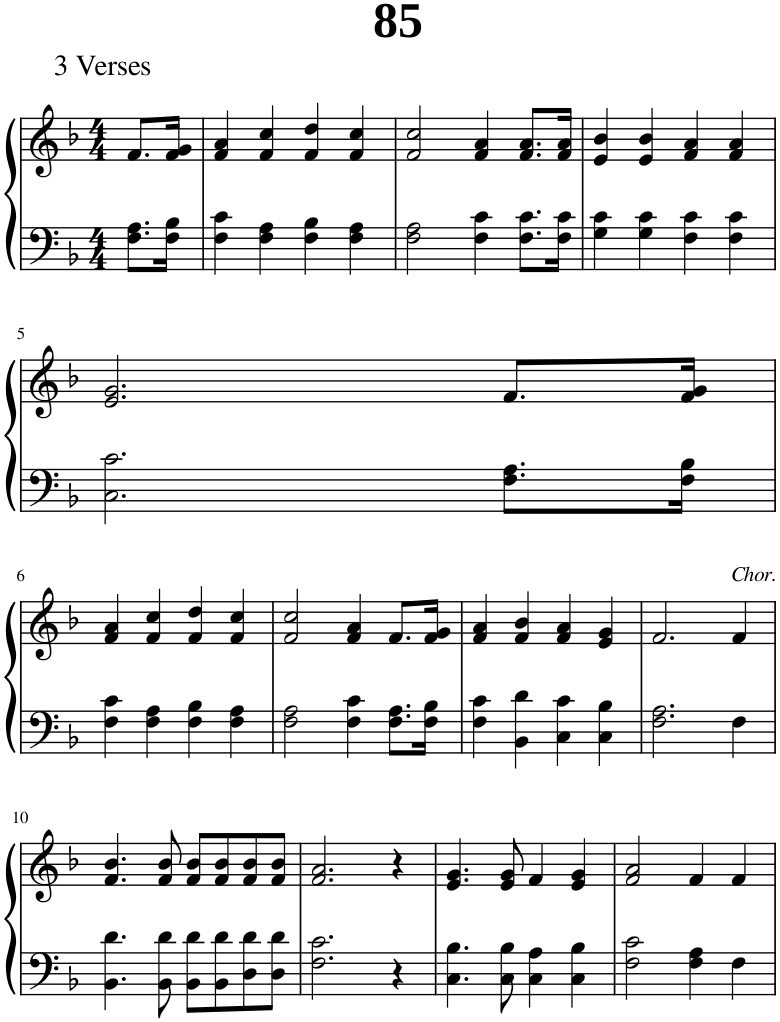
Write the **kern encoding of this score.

**kern	**kern
*part1	*part1
*staff2	*staff1
*I"Piano	*
*I'Pno.	*
*clefF4	*clefG2
*k[b-]	*k[b-]
*M4/4	*M4/4
=1	=1
8.F\ 8.A\L	8.f/L
16F\ 16B-\Jk	16f/ 16g/Jk
=2	=2
4F\ 4c\	4f/ 4a/
4F\ 4A\	4f/ 4cc/
4F\ 4B-\	4f/ 4dd/
4F\ 4A\	4f/ 4cc/
=3	=3
2F\ 2A\	2f/ 2cc/
4F\ 4c\	4f/ 4a/
8.F\ 8.c\L	8.f/ 8.a/L
16F\ 16c\Jk	16f/ 16a/Jk
=4	=4
4G\ 4c\	4e/ 4b-/
4G\ 4c\	4e/ 4b-/
4F\ 4c\	4f/ 4a/
4F\ 4c\	4f/ 4a/
!!LO:LB:g=z
=5	=5
2.C\ 2.c\	2.e/ 2.g/
8.F\ 8.A\L	8.f/L
16F\ 16B-\Jk	16f/ 16g/Jk
!!LO:LB:g=z
=6	=6
4F\ 4c\	4f/ 4a/
4F\ 4A\	4f/ 4cc/
4F\ 4B-\	4f/ 4dd/
4F\ 4A\	4f/ 4cc/
=7	=7
2F\ 2A\	2f/ 2cc/
4F\ 4c\	4f/ 4a/
8.F\ 8.A\L	8.f/L
16F\ 16B-\Jk	16f/ 16g/Jk
=8	=8
4F\ 4c\	4f/ 4a/
4BB-\ 4d\	4f/ 4b-/
4C\ 4c\	4f/ 4a/
4C\ 4B-\	4e/ 4g/
=9	=9
2.F\ 2.A\	2.f/
!	!LO:TX:a:i:t=Chor.
4F\	4f/
!!LO:LB:g=z
=10	=10
4.BB-\ 4.d\	4.f/ 4.b-/
8BB-\ 8d\	8f/ 8b-/
8BB-\ 8d\L	8f/ 8b-/L
8BB-\ 8d\	8f/ 8b-/
8D\ 8d\	8f/ 8b-/
8D\ 8d\J	8f/ 8b-/J
=11	=11
2.F\ 2.c\	2.f/ 2.a/
4r	4r
=12	=12
4.C\ 4.B-\	4.e/ 4.g/
8C\ 8B-\	8e/ 8g/
4C\ 4A\	4f/
4C\ 4B-\	4e/ 4g/
=13	=13
2F\ 2c\	2f/ 2a/
4F\ 4A\	4f/
4F\	4f/
=	=
*-	*-
